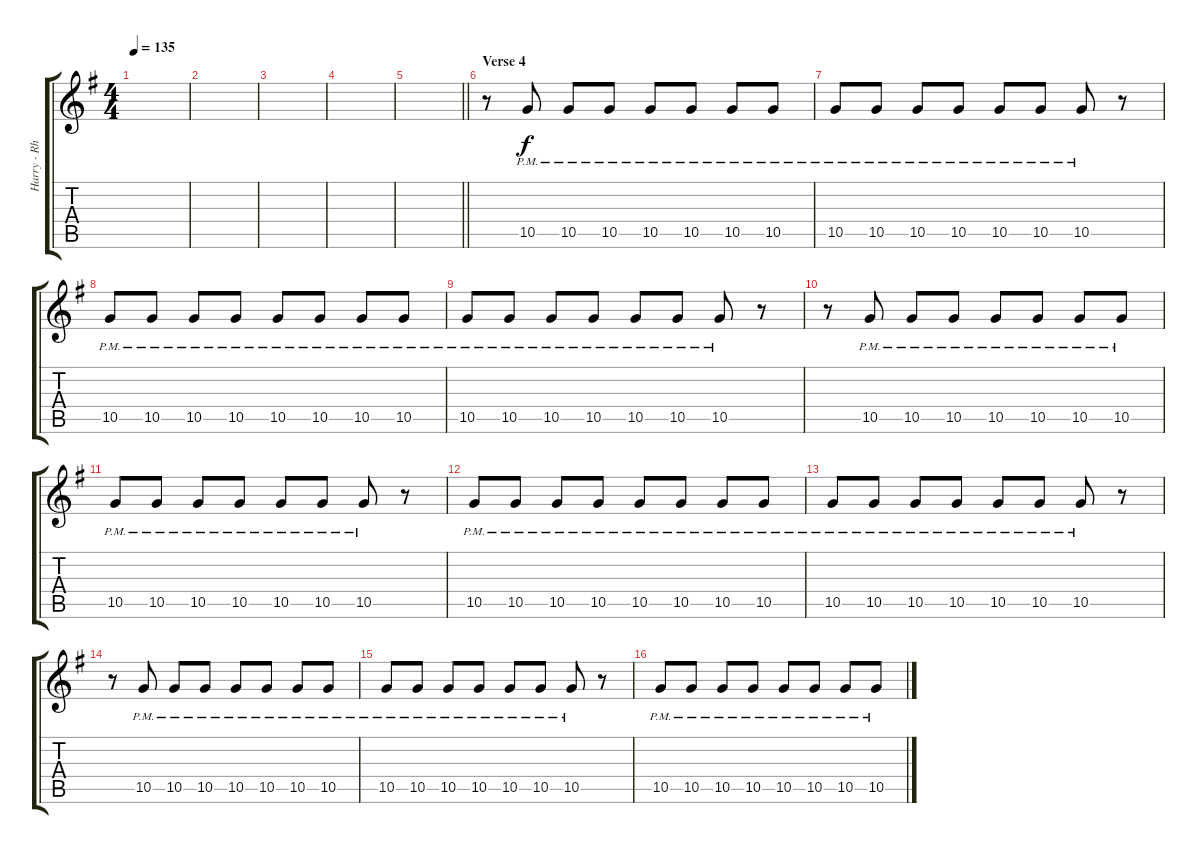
\track ("Harry - Rhythm Guitar" "Harry - Rh") {instrument electricguitarclean}
\staff {score tabs}
\tuning (E4 B3 G3 D3 A2 E2) {hide}
\ts (4 4)
\tempo 135
\clef g2
\ks g
|
|
|
|
\barLineRight lightlight
|
\section ("" "Verse 4")
r.8 10.5{pm}.8 10.5{pm}.8 10.5{pm}.8 10.5{pm}.8 10.5{pm}.8 10.5{pm}.8 10.5{pm}.8 |
10.5{pm}.8 10.5{pm}.8 10.5{pm}.8 10.5{pm}.8 10.5{pm}.8 10.5{pm}.8 10.5{pm}.8 r.8 |
10.5{pm}.8 10.5{pm}.8 10.5{pm}.8 10.5{pm}.8 10.5{pm}.8 10.5{pm}.8 10.5{pm}.8 10.5{pm}.8 |
10.5{pm}.8 10.5{pm}.8 10.5{pm}.8 10.5{pm}.8 10.5{pm}.8 10.5{pm}.8 10.5{pm}.8 r.8 |
r.8 10.5{pm}.8 10.5{pm}.8 10.5{pm}.8 10.5{pm}.8 10.5{pm}.8 10.5{pm}.8 10.5{pm}.8 |
10.5{pm}.8 10.5{pm}.8 10.5{pm}.8 10.5{pm}.8 10.5{pm}.8 10.5{pm}.8 10.5{pm}.8 r.8 |
10.5{pm}.8 10.5{pm}.8 10.5{pm}.8 10.5{pm}.8 10.5{pm}.8 10.5{pm}.8 10.5{pm}.8 10.5{pm}.8 |
10.5{pm}.8 10.5{pm}.8 10.5{pm}.8 10.5{pm}.8 10.5{pm}.8 10.5{pm}.8 10.5{pm}.8 r.8 |
r.8 10.5{pm}.8 10.5{pm}.8 10.5{pm}.8 10.5{pm}.8 10.5{pm}.8 10.5{pm}.8 10.5{pm}.8 |
10.5{pm}.8 10.5{pm}.8 10.5{pm}.8 10.5{pm}.8 10.5{pm}.8 10.5{pm}.8 10.5{pm}.8 r.8 |
10.5{pm}.8 10.5{pm}.8 10.5{pm}.8 10.5{pm}.8 10.5{pm}.8 10.5{pm}.8 10.5{pm}.8 10.5{pm}.8
